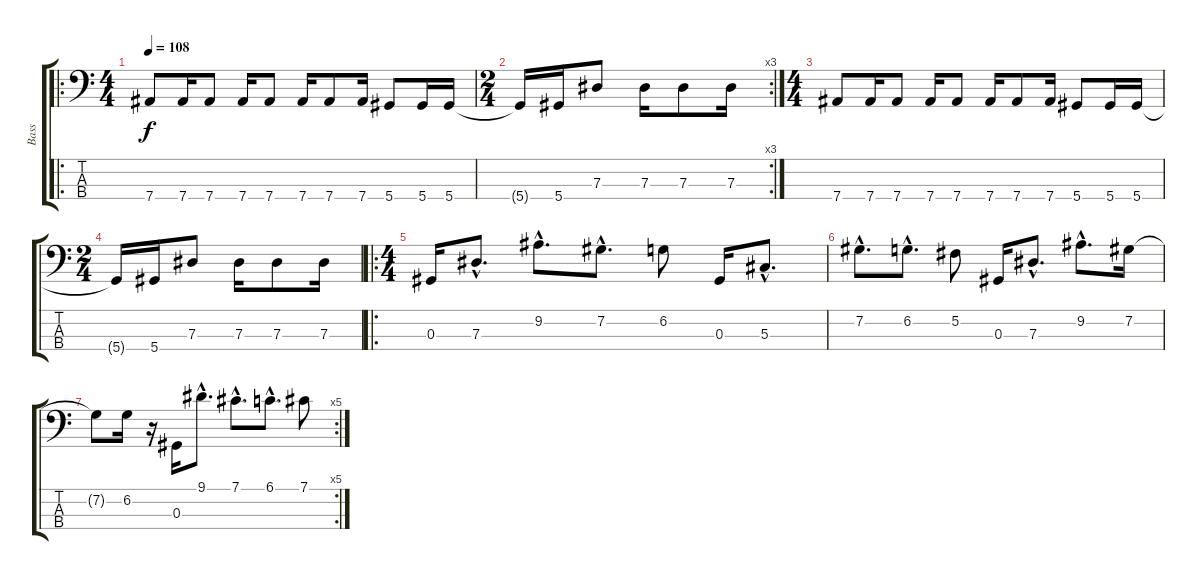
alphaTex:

\track ("Bass" "Bass") {instrument electricbasspick}
\staff {score tabs}
\tuning (Gb2 Db2 Ab1 Eb1) {hide}
\ro
\ts (4 4)
\tempo 108
\clef f4
\ks c
7.4.8{dy f} 7.4.16 7.4.8 7.4.16 7.4.8 7.4.16 7.4.8 7.4.16 5.4.8 5.4.16 5.4.16 |
\rc 3
\ts (2 4)
5.4{t}.16 5.4.16 7.3.8 7.3.16 7.3.8 7.3.16 |
\ts (4 4)
7.4.8 7.4.16 7.4.8 7.4.16 7.4.8 7.4.16 7.4.8 7.4.16 5.4.8 5.4.16 5.4.16 |
\ts (2 4)
5.4{t}.16 5.4.16 7.3.8 7.3.16 7.3.8 7.3.16 |
\ro
\ts (4 4)
0.3.16 7.3{hac}.8{d} 9.2{hac}.8{d} 7.2{hac}.8{d} 6.2.8 0.3.16 5.3{hac}.8{d} |
7.2{hac}.8{d} 6.2{hac}.8{d} 5.2.8 0.3.16 7.3{hac}.8{d} 9.2{hac}.8{d} 7.2.16 |
\rc 5
7.2{t}.8 6.2.16 r.16 0.3.16 9.1{hac}.8{d} 7.1{hac}.8{d} 6.1{hac}.8{d} 7.1.8
